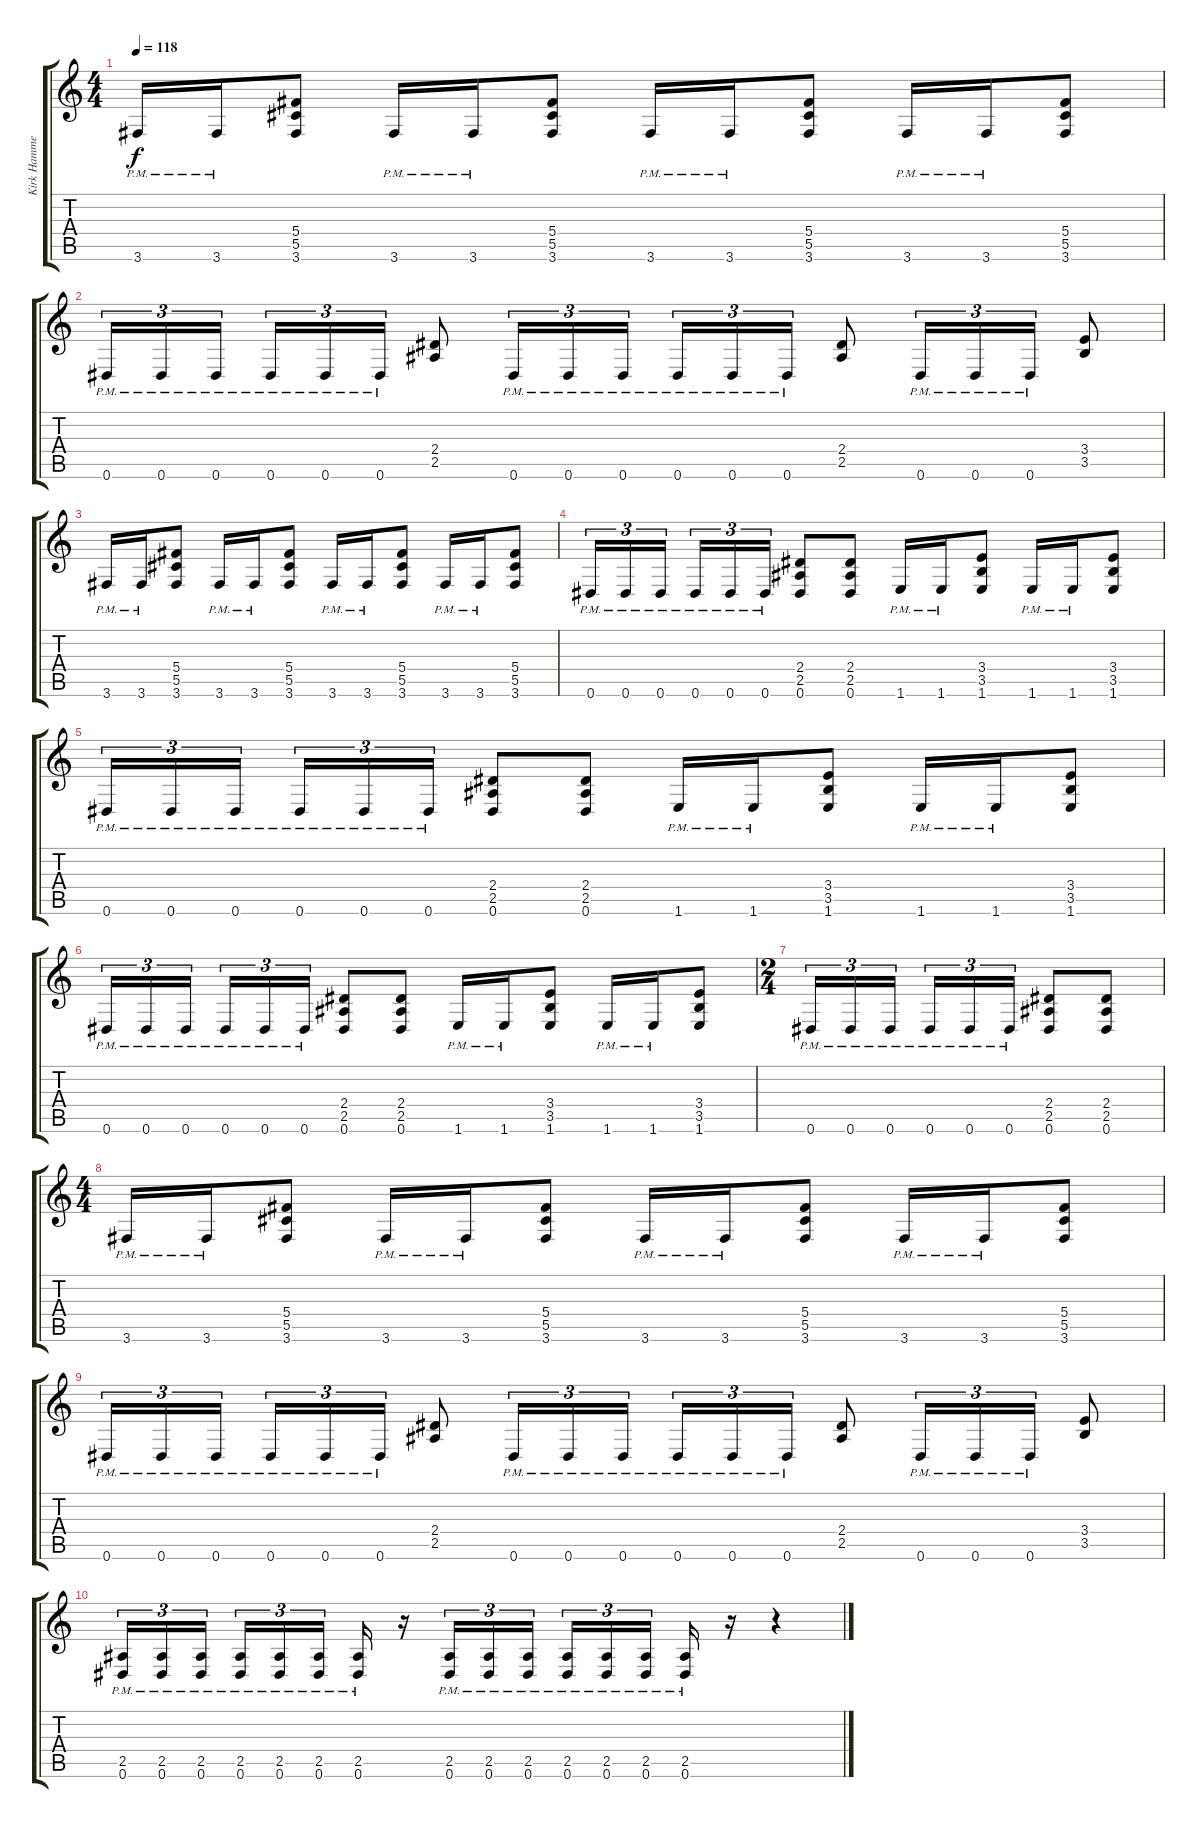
\track ("Kirk Hammett" "Kirk Hamme") {instrument electricguitarjazz}
\staff {score tabs}
\tuning (Eb4 Bb3 Gb3 Db3 Ab2 Eb2) {hide}
\ts (4 4)
\tempo 118
\clef g2
\ks c
3.6{pm}.16{dy f} 3.6{pm}.16 (5.4 5.5 3.6).8 3.6{pm}.16 3.6{pm}.16 (5.4 5.5 3.6).8 3.6{pm}.16 3.6{pm}.16 (5.4 5.5 3.6).8 3.6{pm}.16 3.6{pm}.16 (5.4 5.5 3.6).8 |
0.6{pm}.16{tu (3 2)} 0.6{pm}.16{tu (3 2)} 0.6{pm}.16{tu (3 2) beam splitsecondary} 0.6{pm}.16{tu (3 2)} 0.6{pm}.16{tu (3 2)} 0.6{pm}.16{tu (3 2)} (2.4 2.5).8 0.6{pm}.16{tu (3 2)} 0.6{pm}.16{tu (3 2)} 0.6{pm}.16{tu (3 2)} 0.6{pm}.16{tu (3 2)} 0.6{pm}.16{tu (3 2)} 0.6{pm}.16{tu (3 2)} (2.4 2.5).8 0.6{pm}.16{tu (3 2)} 0.6{pm}.16{tu (3 2)} 0.6{pm}.16{tu (3 2)} (3.4 3.5).8 |
3.6{pm}.16 3.6{pm}.16 (5.4 5.5 3.6).8 3.6{pm}.16 3.6{pm}.16 (5.4 5.5 3.6).8 3.6{pm}.16 3.6{pm}.16 (5.4 5.5 3.6).8 3.6{pm}.16 3.6{pm}.16 (5.4 5.5 3.6).8 |
0.6{pm}.16{tu (3 2)} 0.6{pm}.16{tu (3 2)} 0.6{pm}.16{tu (3 2) beam splitsecondary} 0.6{pm}.16{tu (3 2)} 0.6{pm}.16{tu (3 2)} 0.6{pm}.16{tu (3 2)} (2.4 2.5 0.6).8 (2.4 2.5 0.6).8 1.6{pm}.16 1.6{pm}.16 (3.4 3.5 1.6).8 1.6{pm}.16 1.6{pm}.16 (3.4 3.5 1.6).8 |
0.6{pm}.16{tu (3 2)} 0.6{pm}.16{tu (3 2)} 0.6{pm}.16{tu (3 2) beam splitsecondary} 0.6{pm}.16{tu (3 2)} 0.6{pm}.16{tu (3 2)} 0.6{pm}.16{tu (3 2)} (2.4 2.5 0.6).8 (2.4 2.5 0.6).8 1.6{pm}.16 1.6{pm}.16 (3.4 3.5 1.6).8 1.6{pm}.16 1.6{pm}.16 (3.4 3.5 1.6).8 |
0.6{pm}.16{tu (3 2)} 0.6{pm}.16{tu (3 2)} 0.6{pm}.16{tu (3 2) beam splitsecondary} 0.6{pm}.16{tu (3 2)} 0.6{pm}.16{tu (3 2)} 0.6{pm}.16{tu (3 2)} (2.4 2.5 0.6).8 (2.4 2.5 0.6).8 1.6{pm}.16 1.6{pm}.16 (3.4 3.5 1.6).8 1.6{pm}.16 1.6{pm}.16 (3.4 3.5 1.6).8 |
\ts (2 4)
0.6{pm}.16{tu (3 2)} 0.6{pm}.16{tu (3 2)} 0.6{pm}.16{tu (3 2) beam splitsecondary} 0.6{pm}.16{tu (3 2)} 0.6{pm}.16{tu (3 2)} 0.6{pm}.16{tu (3 2)} (2.4 2.5 0.6).8 (2.4 2.5 0.6).8 |
\ts (4 4)
3.6{pm}.16 3.6{pm}.16 (5.4 5.5 3.6).8 3.6{pm}.16 3.6{pm}.16 (5.4 5.5 3.6).8 3.6{pm}.16 3.6{pm}.16 (5.4 5.5 3.6).8 3.6{pm}.16 3.6{pm}.16 (5.4 5.5 3.6).8 |
0.6{pm}.16{tu (3 2)} 0.6{pm}.16{tu (3 2)} 0.6{pm}.16{tu (3 2) beam splitsecondary} 0.6{pm}.16{tu (3 2)} 0.6{pm}.16{tu (3 2)} 0.6{pm}.16{tu (3 2)} (2.4 2.5).8 0.6{pm}.16{tu (3 2)} 0.6{pm}.16{tu (3 2)} 0.6{pm}.16{tu (3 2)} 0.6{pm}.16{tu (3 2)} 0.6{pm}.16{tu (3 2)} 0.6{pm}.16{tu (3 2)} (2.4 2.5).8 0.6{pm}.16{tu (3 2)} 0.6{pm}.16{tu (3 2)} 0.6{pm}.16{tu (3 2)} (3.4 3.5).8 |
(2.5{pm} 0.6{pm}).16{tu (3 2)} (2.5{pm} 0.6{pm}).16{tu (3 2)} (2.5{pm} 0.6{pm}).16{tu (3 2) beam splitsecondary} (2.5{pm} 0.6{pm}).16{tu (3 2)} (2.5{pm} 0.6{pm}).16{tu (3 2)} (2.5{pm} 0.6{pm}).16{tu (3 2)} (2.5{pm} 0.6{pm}).16 r.16 (2.5{pm} 0.6{pm}).16{tu (3 2)} (2.5{pm} 0.6{pm}).16{tu (3 2)} (2.5{pm} 0.6{pm}).16{tu (3 2)} (2.5{pm} 0.6{pm}).16{tu (3 2)} (2.5{pm} 0.6{pm}).16{tu (3 2)} (2.5{pm} 0.6{pm}).16{tu (3 2) beam splitsecondary} (2.5{pm} 0.6{pm}).16 r.16 r.4
